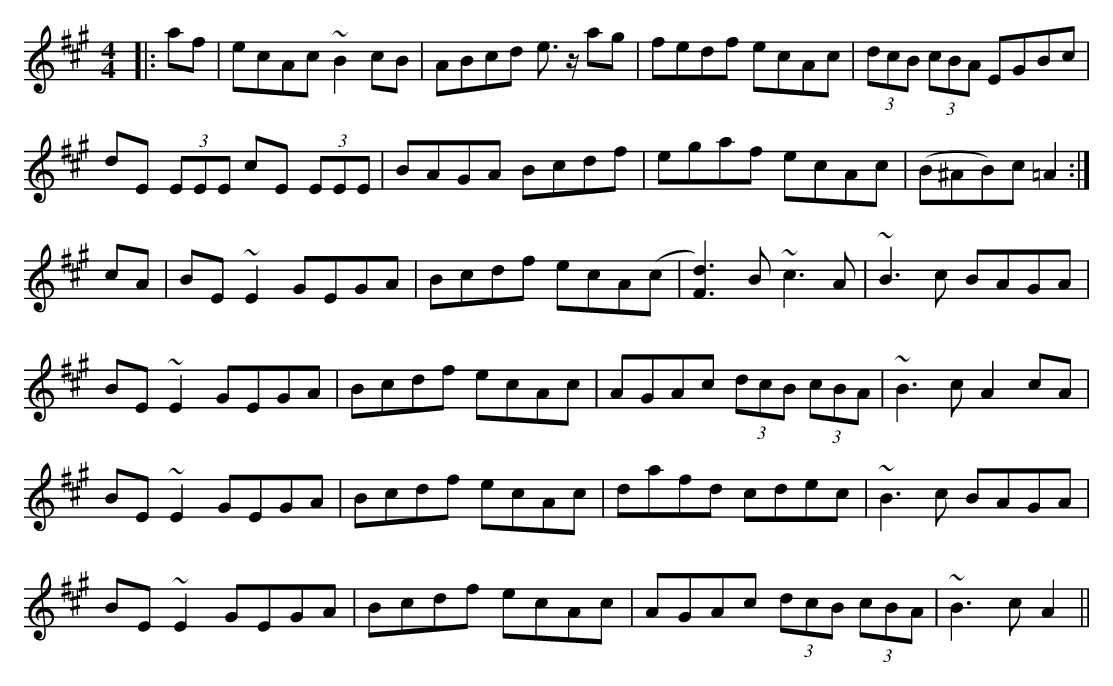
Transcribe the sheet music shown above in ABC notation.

X:1
M:4/4
K:A
|:af|ecAc ~B2cB|ABcd e>z ag|fedf ecAc|(3dcB (3cBA EGBc|
dE (3EEE cE (3EEE|BAGA Bcdf|egaf ecAc|(B^AB)c =A2:|
cA|BE~E2 GEGA|Bcdf ecA(c|[F3d3]) B ~c3A|~B3c BAGA|
BE~E2 GEGA|Bcdf ecAc|AGAc (3dcB (3cBA|~B3c A2 cA|
BE~E2 GEGA|Bcdf ecAc|dafd cdec|~B3c BAGA|
BE~E2 GEGA|Bcdf ecAc|AGAc (3dcB (3cBA|~B3c A2||
